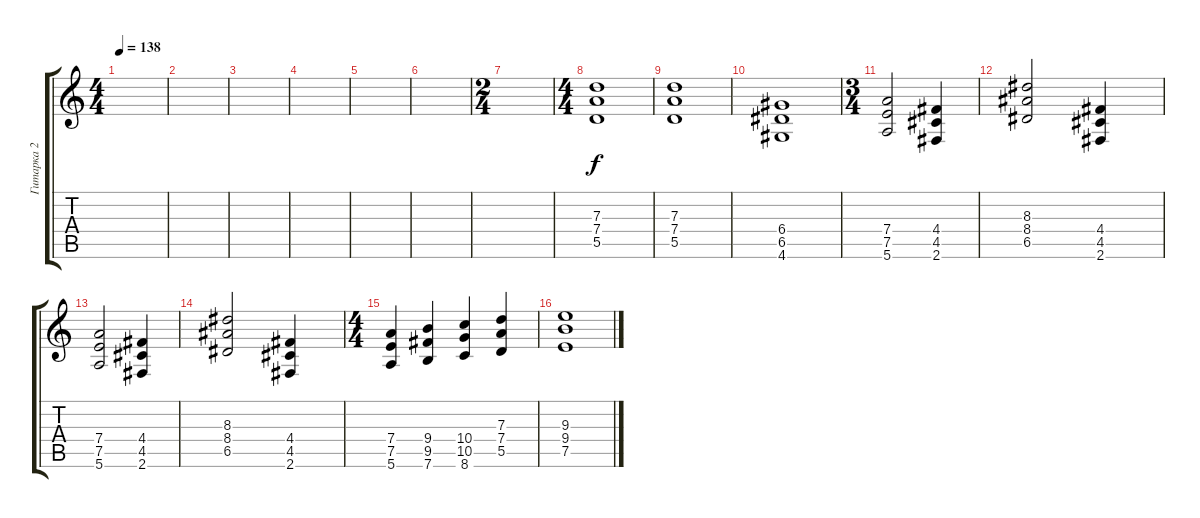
\track ("Гитарка 2" "Гитарка 2") {instrument distortionguitar}
\staff {score tabs}
\tuning (E4 B3 G3 D3 A2 E2) {hide}
\ts (4 4)
\tempo 138
\clef g2
\ks c
|
|
|
|
|
|
\ts (2 4)
|
\ts (4 4)
(7.3 7.4 5.5).1 |
(7.3 7.4 5.5).1 |
(6.4 6.5 4.6).1 |
\ts (3 4)
(7.4 7.5 5.6).2 (4.4 4.5 2.6).4 |
(8.3 8.4 6.5).2 (4.4 4.5 2.6).4 |
(7.4 7.5 5.6).2 (4.4 4.5 2.6).4 |
(8.3 8.4 6.5).2 (4.4 4.5 2.6).4 |
\ts (4 4)
(7.4 7.5 5.6).4 (9.4 9.5 7.6).4 (10.4 10.5 8.6).4 (7.3 7.4 5.5).4 |
(9.3 9.4 7.5).1
